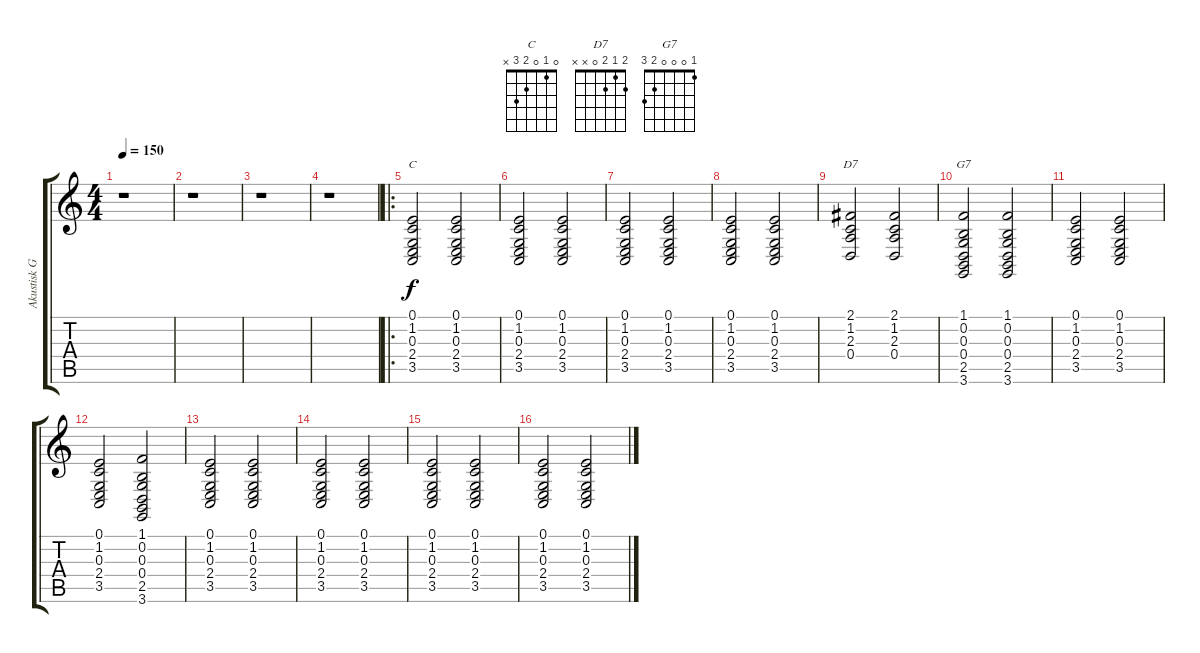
\track ("Akustisk Guitar" "Akustisk G") {instrument acousticgrandpiano}
\staff {score tabs}
\tuning (E4 B3 G3 D3 A2 E2) {hide}
\chord ("C" 0 1 0 2 3 x)
\chord ("D7" 2 1 2 0 x x)
\chord ("G7" 1 0 0 0 2 3)
\ts (4 4)
\tempo 150
\clef g2
\ks c
r.1{dy f instrument acousticgrandpiano} |
r.1 |
r.1 |
r.1 |
\ro
(0.1 1.2 0.3 2.4 3.5).2{ch "C"} (0.1 1.2 0.3 2.4 3.5).2 |
(0.1 1.2 0.3 2.4 3.5).2 (0.1 1.2 0.3 2.4 3.5).2 |
(0.1 1.2 0.3 2.4 3.5).2 (0.1 1.2 0.3 2.4 3.5).2 |
(0.1 1.2 0.3 2.4 3.5).2 (0.1 1.2 0.3 2.4 3.5).2 |
(2.1 1.2 2.3 0.4).2{ch "D7"} (2.1 1.2 2.3 0.4).2 |
(1.1 0.2 0.3 0.4 2.5 3.6).2{ch "G7"} (1.1 0.2 0.3 0.4 2.5 3.6).2 |
(0.1 1.2 0.3 2.4 3.5).2 (0.1 1.2 0.3 2.4 3.5).2 |
(0.1 1.2 0.3 2.4 3.5).2 (1.1 0.2 0.3 0.4 2.5 3.6).2 |
(0.1 1.2 0.3 2.4 3.5).2 (0.1 1.2 0.3 2.4 3.5).2 |
(0.1 1.2 0.3 2.4 3.5).2 (0.1 1.2 0.3 2.4 3.5).2 |
(0.1 1.2 0.3 2.4 3.5).2 (0.1 1.2 0.3 2.4 3.5).2 |
(0.1 1.2 0.3 2.4 3.5).2 (0.1 1.2 0.3 2.4 3.5).2
